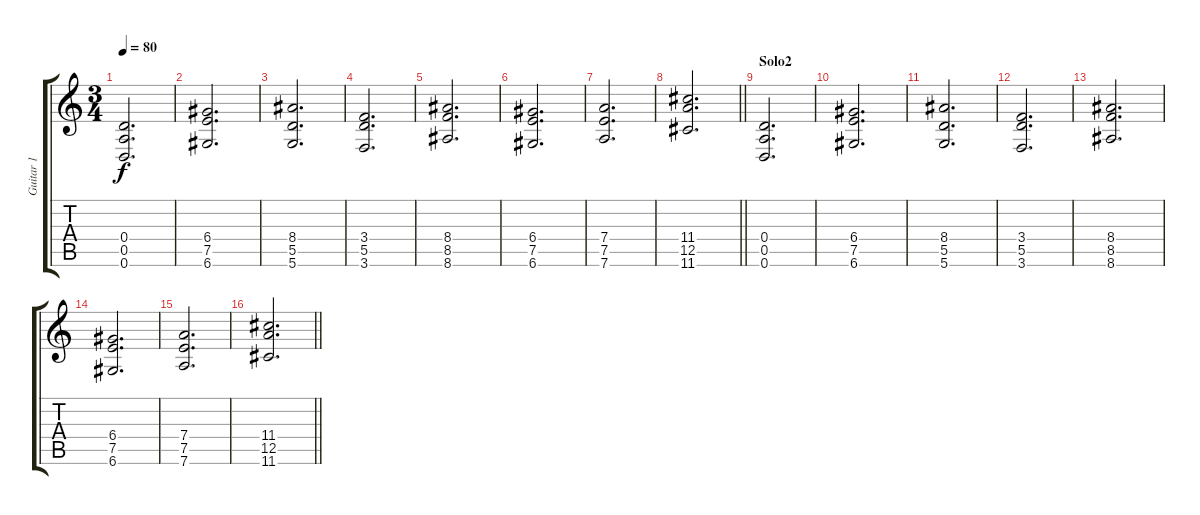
\track ("Guitar 1" "Guitar 1") {instrument distortionguitar}
\staff {score tabs}
\tuning (E4 B3 G3 D3 A2 D2) {hide}
\ts (3 4)
\tempo 80
\clef g2
\ks c
(0.4 0.5 0.6).2{d dy f} |
(6.4 7.5 6.6).2{d} |
(8.4 5.5 5.6).2{d} |
(3.4 5.5 3.6).2{d} |
(8.4 8.5 8.6).2{d} |
(6.4 7.5 6.6).2{d} |
(7.4 7.5 7.6).2{d} |
\barLineRight lightlight
(11.4 12.5 11.6).2{d} |
\section ("" "Solo2")
(0.4 0.5 0.6).2{d} |
(6.4 7.5 6.6).2{d} |
(8.4 5.5 5.6).2{d} |
(3.4 5.5 3.6).2{d} |
(8.4 8.5 8.6).2{d} |
(6.4 7.5 6.6).2{d} |
(7.4 7.5 7.6).2{d} |
\barLineRight lightlight
(11.4 12.5 11.6).2{d}
